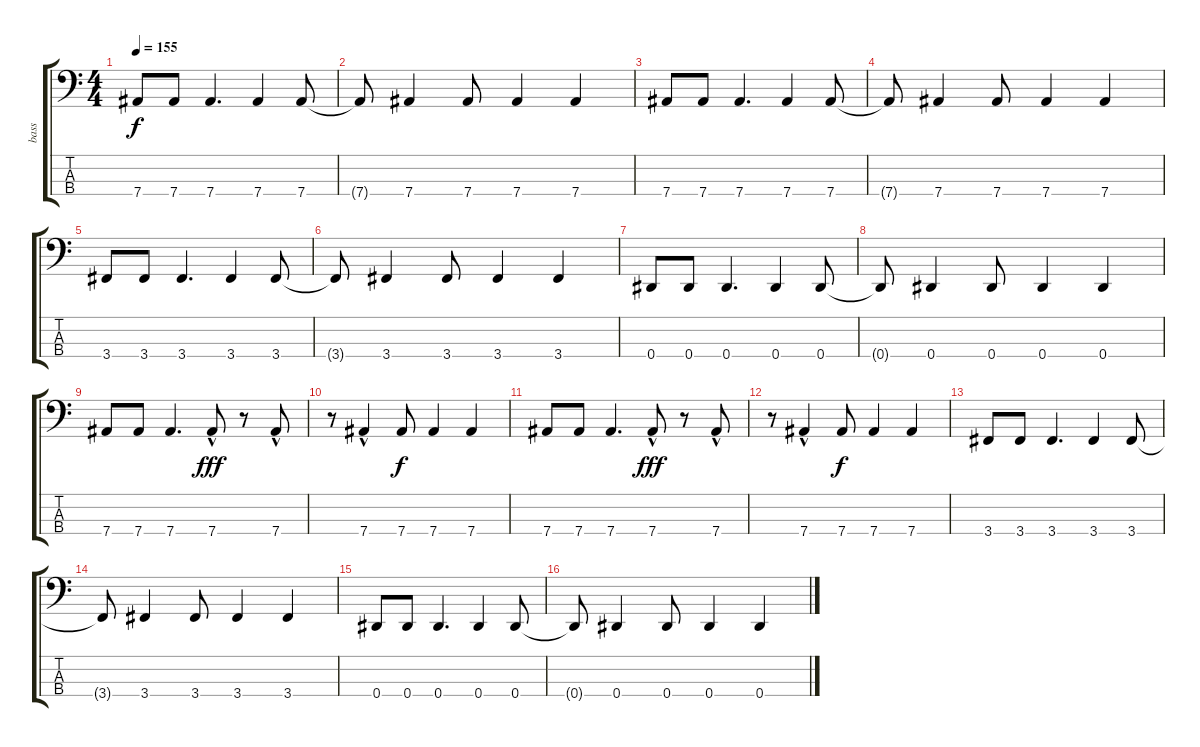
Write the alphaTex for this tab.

\track ("bass" "bass") {instrument electricbassfinger}
\staff {score tabs}
\tuning (Gb2 Db2 Ab1 Eb1) {hide}
\ts (4 4)
\tempo 155
\clef f4
\ks c
7.4.8{dy f} 7.4.8 7.4.4{d} 7.4.4 7.4.8 |
7.4{t}.8 7.4.4 7.4.8 7.4.4 7.4.4 |
7.4.8 7.4.8 7.4.4{d} 7.4.4 7.4.8 |
7.4{t}.8 7.4.4 7.4.8 7.4.4 7.4.4 |
3.4.8 3.4.8 3.4.4{d} 3.4.4 3.4.8 |
3.4{t}.8 3.4.4 3.4.8 3.4.4 3.4.4 |
0.4.8 0.4.8 0.4.4{d} 0.4.4 0.4.8 |
0.4{t}.8 0.4.4 0.4.8 0.4.4 0.4.4 |
7.4.8 7.4.8 7.4.4{d} 7.4{hac}.8{dy fff} r.8 7.4{hac}.8 |
r.8 7.4{hac}.4 7.4.8{dy f} 7.4.4 7.4.4 |
7.4.8 7.4.8 7.4.4{d} 7.4{hac}.8{dy fff} r.8 7.4{hac}.8 |
r.8 7.4{hac}.4 7.4.8{dy f} 7.4.4 7.4.4 |
3.4.8 3.4.8 3.4.4{d} 3.4.4 3.4.8 |
3.4{t}.8 3.4.4 3.4.8 3.4.4 3.4.4 |
0.4.8 0.4.8 0.4.4{d} 0.4.4 0.4.8 |
0.4{t}.8 0.4.4 0.4.8 0.4.4 0.4.4
